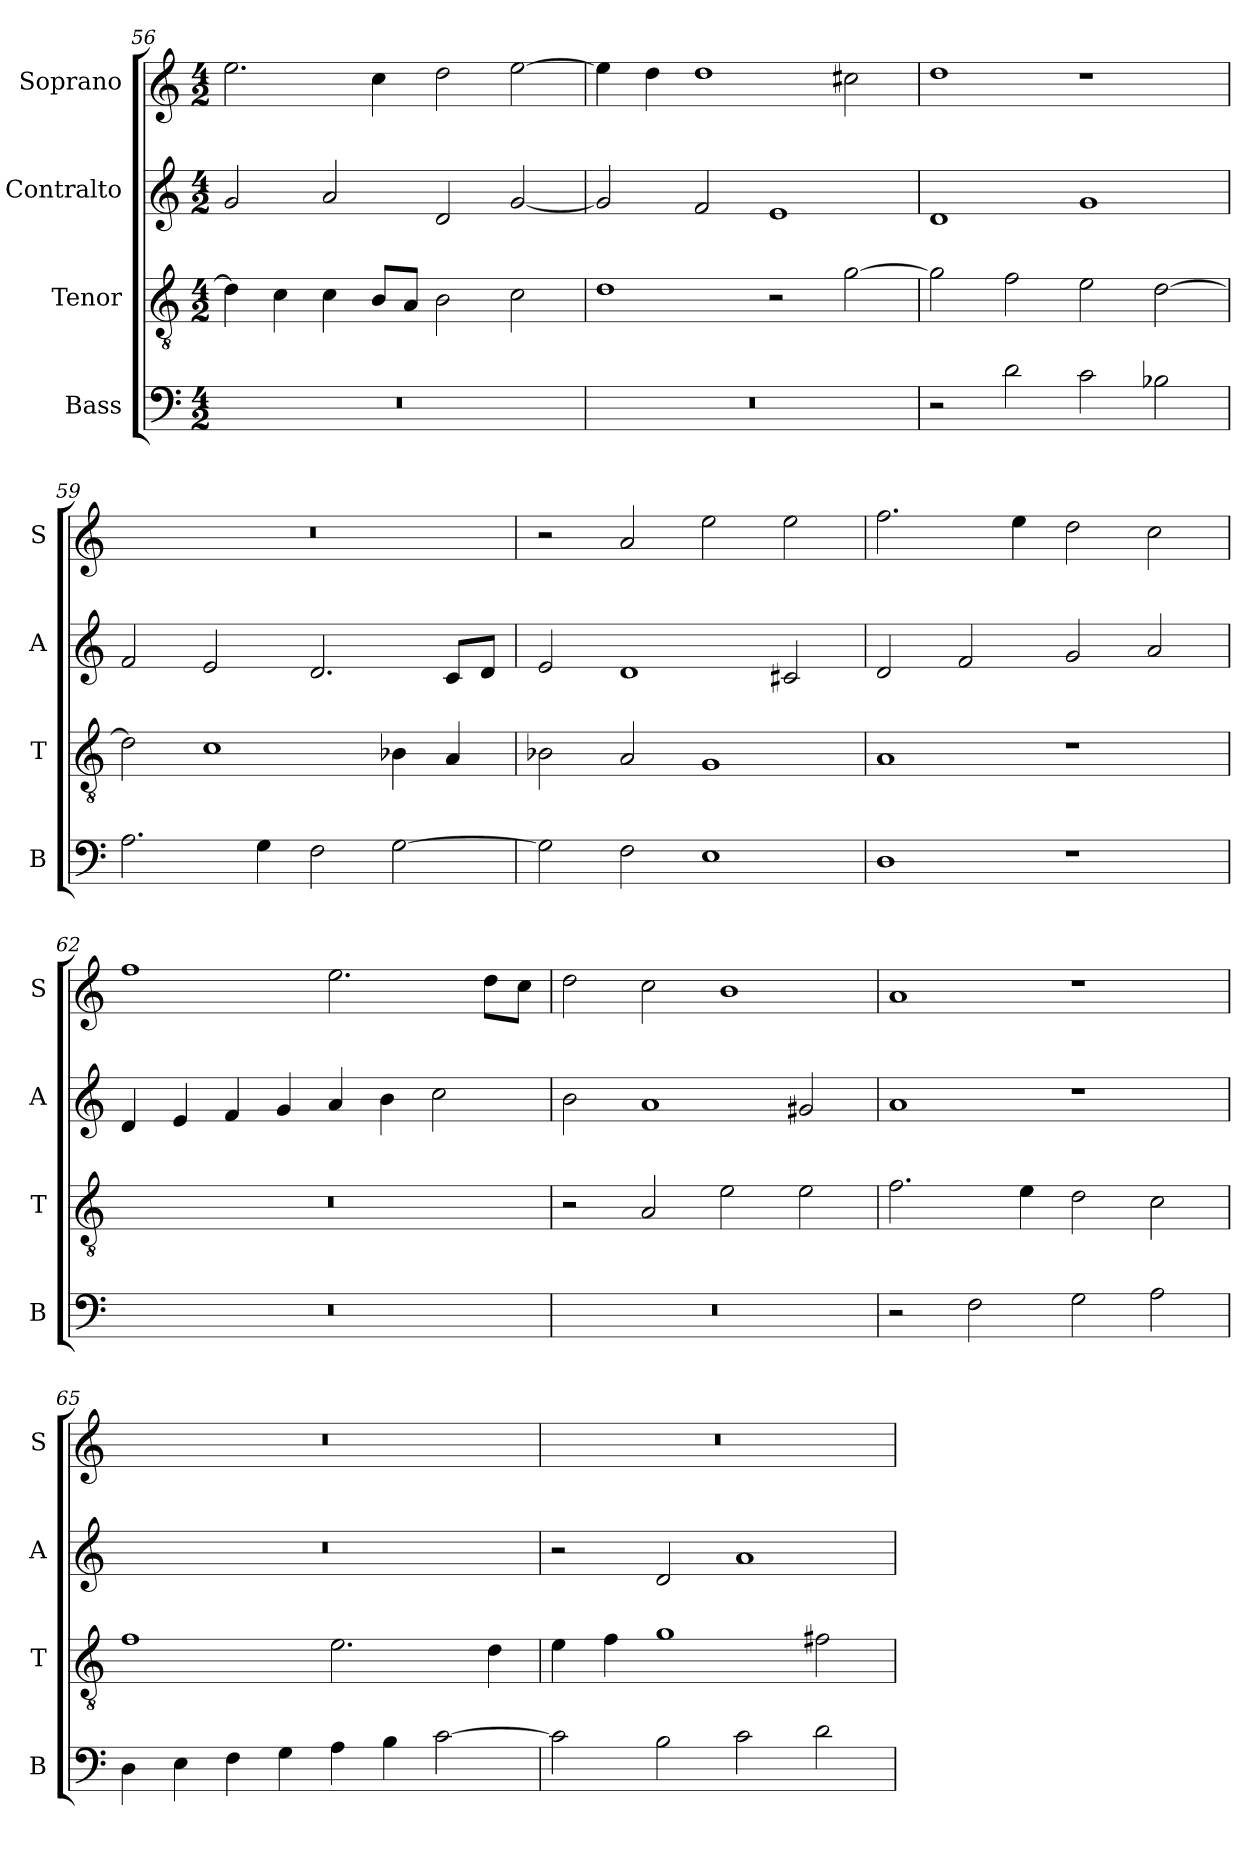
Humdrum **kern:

**kern	**kern	**kern	**kern
*part4	*part3	*part2	*part1
*staff4	*staff3	*staff2	*staff1
*I"Bass	*I"Tenor	*I"Contralto	*I"Soprano
*I'B	*I'T	*I'A	*I'S
*clefF4	*clefGv2	*clefG2	*clefG2
*k[]	*k[]	*k[]	*k[]
*D:dor	*D:dor	*D:dor	*D:dor
*M4/2	*M4/2	*M4/2	*M4/2
=56	=56	=56	=56
0r	4d]	2g	2.ee
.	4c	.	.
.	4c	2a	.
.	8B/L	.	4cc
.	8A/J	.	.
.	2B	2d	2dd
.	2c	[2g	[2ee
=57	=57	=57	=57
0r	1d	2g]	4ee]
.	.	.	4dd
.	.	2f	1dd
.	2r	1e	.
.	[2g	.	2cc#X
=58	=58	=58	=58
2r	2g]	1d	1dd
2d	2f	.	.
2c	2e	1g	1r
2B-X	[2d	.	.
=59	=59	=59	=59
2.A	2d]	2f	0r
.	1c	2e	.
4G	.	.	.
2F	.	2.d	.
[2G	4B-X	.	.
.	4A	8c/L	.
.	.	8d/J	.
=60	=60	=60	=60
2G]	2B-X	2e	2r
2F	2A	1d	2a
1E	1G	.	2ee
.	.	2c#X	2ee
=61	=61	=61	=61
1D	1A	2d	2.ff
.	.	2f	.
.	.	.	4ee
1r	1r	2g	2dd
.	.	2a	2cc
=62	=62	=62	=62
0r	0r	4d	1ff
.	.	4e	.
.	.	4f	.
.	.	4g	.
.	.	4a	2.ee
.	.	4b	.
.	.	2cc	.
.	.	.	8dd\L
.	.	.	8cc\J
=63	=63	=63	=63
0r	2r	2b	2dd
.	2A	1a	2cc
.	2e	.	1b
.	2e	2g#X	.
=64	=64	=64	=64
2r	2.f	1a	1a
2F	.	.	.
.	4e	.	.
2G	2d	1r	1r
2A	2c	.	.
=65	=65	=65	=65
4D	1f	0r	0r
4E	.	.	.
4F	.	.	.
4G	.	.	.
4A	2.e	.	.
4B	.	.	.
[2c	.	.	.
.	4d	.	.
=66	=66	=66	=66
2c]	4e	2r	0r
.	4f	.	.
2B	1g	2d	.
2c	.	1a	.
2d	2f#X	.	.
=	=	=	=
*-	*-	*-	*-
